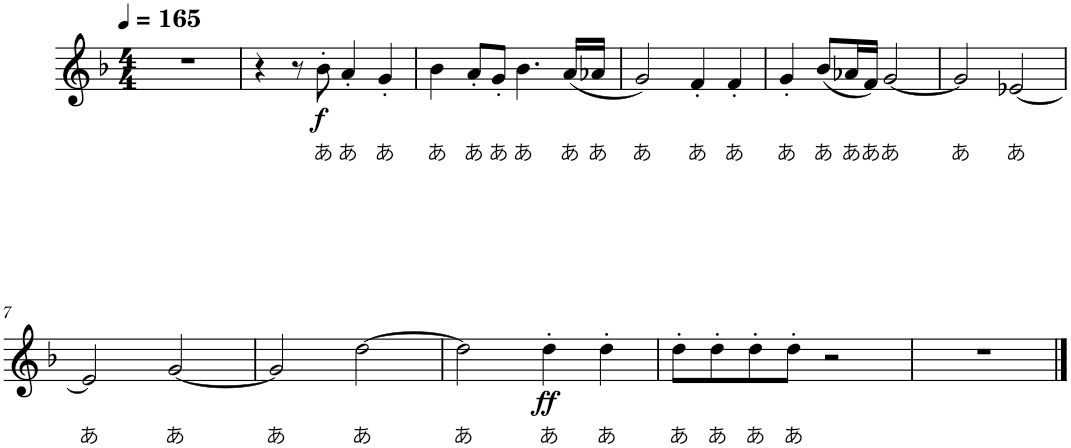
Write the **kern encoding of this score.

**kern	**text	**dynam
*part1	*part1	*part1
*staff1	*staff1	*staff1
*I"Violin	*	*
*I'Vln.	*	*
*clefG2	*	*
*k[b-]	*	*
*M4/4	*	*
*MM165	*	*
=1	=1	=1
1r	.	.
=2	=2	=2
4r	.	.
8r	.	.
!	!LO:LY:b	!LO:DY:b
8b-'\	あ	f
!	!LO:LY:b	!
4a'/	あ	.
!	!LO:LY:b	!
4g'/	あ	.
=3	=3	=3
!	!LO:LY:b	!
4b-\	あ	.
!	!LO:LY:b	!
8a'/L	あ	.
!	!LO:LY:b	!
8g'/J	あ	.
!	!LO:LY:b	!
4.b-\	あ	.
!	!LO:LY:b	!
(16a/LL	あ	.
!	!LO:LY:b	!
16a-X/JJ	あ	.
=4	=4	=4
!	!LO:LY:b	!
2g/)	あ	.
!	!LO:LY:b	!
4f'/	あ	.
!	!LO:LY:b	!
4f'/	あ	.
=5	=5	=5
!	!LO:LY:b	!
4g'/	あ	.
!	!LO:LY:b	!
(8b-/L	あ	.
!	!LO:LY:b	!
16a-X/L	あ	.
!	!LO:LY:b	!
16f/JJ)	あ	.
!	!LO:LY:b	!
[2g/	あ	.
=6	=6	=6
!	!LO:LY:b	!
2g/]	あ	.
!	!LO:LY:b	!
[2e-X/	あ	.
!!LO:LB:g=z
=7	=7	=7
!	!LO:LY:b	!
2e-/]	あ	.
!	!LO:LY:b	!
[2g/	あ	.
=8	=8	=8
!	!LO:LY:b	!
2g/]	あ	.
!	!LO:LY:b	!
[2dd\	あ	.
=9	=9	=9
!	!LO:LY:b	!
2dd\]	あ	.
!	!LO:LY:b	!LO:DY:b
4dd'\	あ	ff
!	!LO:LY:b	!
4dd'\	あ	.
=10	=10	=10
!	!LO:LY:b	!
8dd'\L	あ	.
!	!LO:LY:b	!
8dd'\	あ	.
!	!LO:LY:b	!
8dd'\	あ	.
!	!LO:LY:b	!
8dd'\J	あ	.
2r	.	.
=11	=11	=11
1r	.	.
==	==	==
*-	*-	*-
